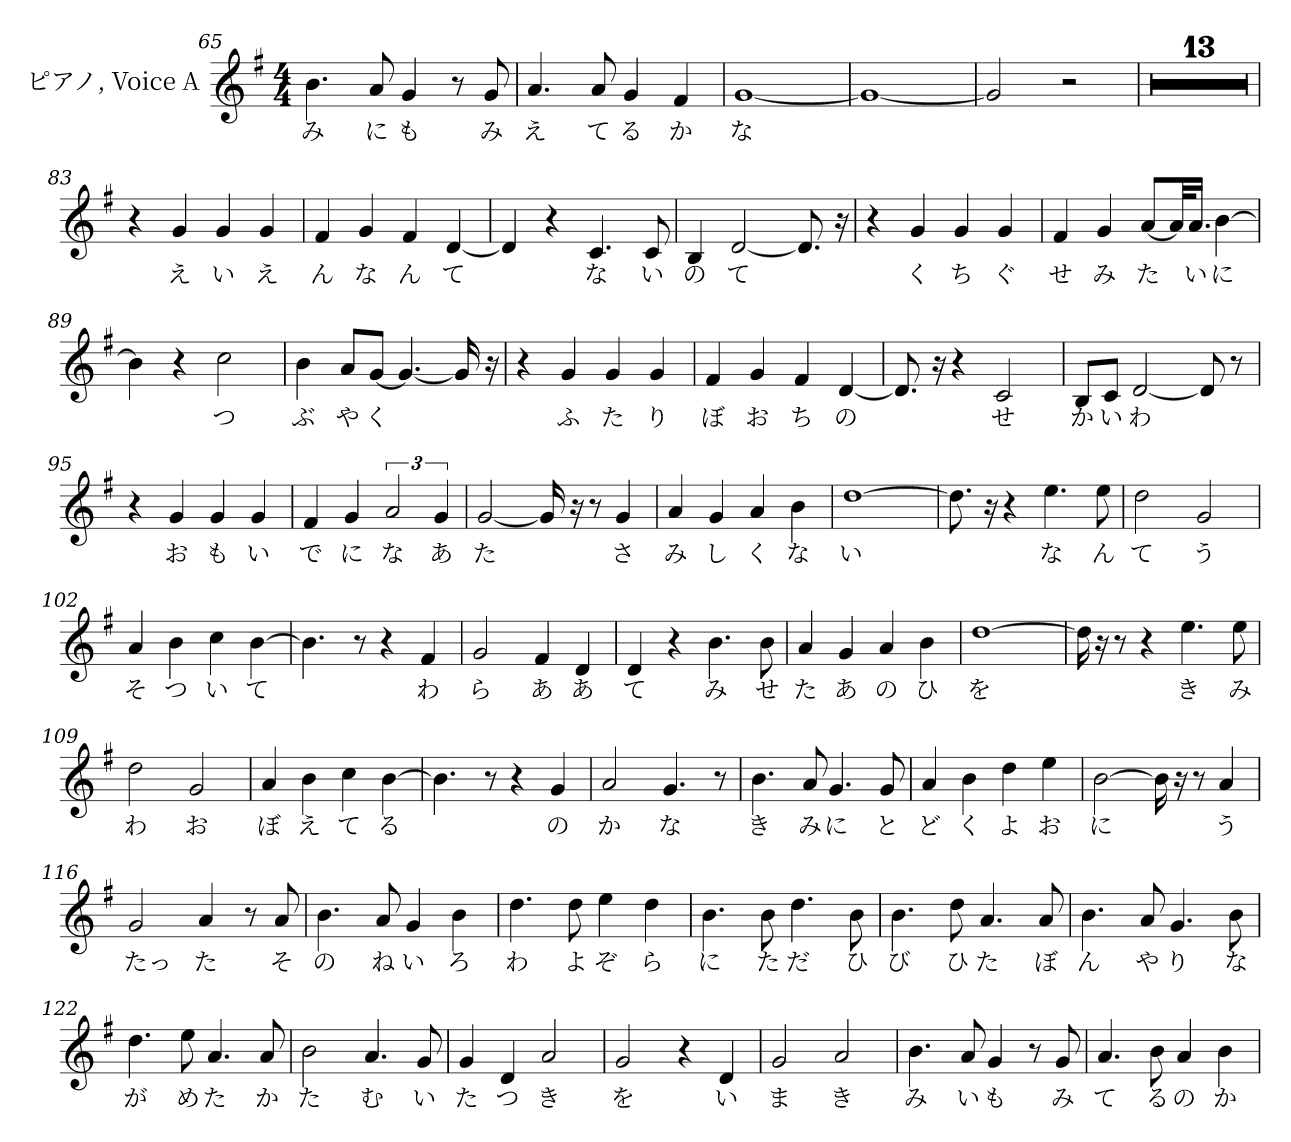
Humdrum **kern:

**kern	**text
*part1	*part1
*staff1	*staff1
*I"ピアノ, Voice A	*
*clefG2	*
*k[f#]	*
*M4/4	*
=65	=65
!	!LO:LY:b
4.b\	み
!	!LO:LY:b
8a/	に
!	!LO:LY:b
4g/	も
8r	.
!	!LO:LY:b
8g/	み
=66	=66
!	!LO:LY:b
4.a/	え
!	!LO:LY:b
8a/	て
!	!LO:LY:b
4g/	る
!	!LO:LY:b
4f#/	か
=67	=67
!	!LO:LY:b
[1g	な
=68	=68
1g_	.
=69	=69
2g/]	.
2r	.
=70	=70
1r	.
=71	=71
1r	.
=72	=72
1r	.
=73	=73
1r	.
!!LO:LB:g=z
=74	=74
1r	.
=75	=75
1r	.
=76	=76
1r	.
=77	=77
1r	.
=78	=78
1r	.
=79	=79
1r	.
=80	=80
1r	.
=81	=81
1r	.
=82	=82
1r	.
=83	=83
4r	.
!	!LO:LY:b
4g/	え
!	!LO:LY:b
4g/	い
!	!LO:LY:b
4g/	え
=84	=84
!	!LO:LY:b
4f#/	ん
!	!LO:LY:b
4g/	な
!	!LO:LY:b
4f#/	ん
!	!LO:LY:b
[4d/	て
=85	=85
4d/]	.
4r	.
!	!LO:LY:b
4.c/	な
!	!LO:LY:b
8c/	い
!!LO:LB:g=z
=86	=86
!	!LO:LY:b
4B/	の
!	!LO:LY:b
[2d/	て
8.d/]	.
16r	.
=87	=87
4r	.
!	!LO:LY:b
4g/	く
!	!LO:LY:b
4g/	ち
!	!LO:LY:b
4g/	ぐ
=88	=88
!	!LO:LY:b
4f#/	せ
!	!LO:LY:b
4g/	み
!	!LO:LY:b
[8a/L	た
32a/KL]	.
!	!LO:LY:b
16.a/JJ	い
!	!LO:LY:b
[4b\	に
=89	=89
4b\]	.
4r	.
!	!LO:LY:b
2cc\	つ
=90	=90
!	!LO:LY:b
4b\	ぶ
!	!LO:LY:b
8a/L	や
!	!LO:LY:b
[8g/J	く
4.g/_	.
16g/]	.
16r	.
=91	=91
4r	.
!	!LO:LY:b
4g/	ふ
!	!LO:LY:b
4g/	た
!	!LO:LY:b
4g/	り
=92	=92
!	!LO:LY:b
4f#/	ぼ
!	!LO:LY:b
4g/	お
!	!LO:LY:b
4f#/	ち
!	!LO:LY:b
[4d/	の
!!LO:PB:g=z
=93	=93
8.d/]	.
16r	.
4r	.
!	!LO:LY:b
2c/	せ
=94	=94
!	!LO:LY:b
8B/L	か
!	!LO:LY:b
8c/J	い
!	!LO:LY:b
[2d/	わ
8d/]	.
8r	.
=95	=95
4r	.
!	!LO:LY:b
4g/	お
!	!LO:LY:b
4g/	も
!	!LO:LY:b
4g/	い
=96	=96
!	!LO:LY:b
4f#/	で
!	!LO:LY:b
4g/	に
!	!LO:LY:b
3a/	な
!	!LO:LY:b
6g/	あ
=97	=97
!	!LO:LY:b
[2g/	た
16g/]	.
16r	.
8r	.
!	!LO:LY:b
4g/	さ
=98	=98
!	!LO:LY:b
4a/	み
!	!LO:LY:b
4g/	し
!	!LO:LY:b
4a/	く
!	!LO:LY:b
4b\	な
=99	=99
!	!LO:LY:b
[1dd	い
=100	=100
8.dd\]	.
16r	.
4r	.
!	!LO:LY:b
4.ee\	な
!	!LO:LY:b
8ee\	ん
!!LO:LB:g=z
=101	=101
!	!LO:LY:b
2dd\	て
!	!LO:LY:b
2g/	う
=102	=102
!	!LO:LY:b
4a/	そ
!	!LO:LY:b
4b\	つ
!	!LO:LY:b
4cc\	い
!	!LO:LY:b
[4b\	て
=103	=103
4.b\]	.
8r	.
4r	.
!	!LO:LY:b
4f#/	わ
=104	=104
!	!LO:LY:b
2g/	ら
!	!LO:LY:b
4f#/	あ
!	!LO:LY:b
4d/	あ
=105	=105
!	!LO:LY:b
4d/	て
4r	.
!	!LO:LY:b
4.b\	み
!	!LO:LY:b
8b\	せ
=106	=106
!	!LO:LY:b
4a/	た
!	!LO:LY:b
4g/	あ
!	!LO:LY:b
4a/	の
!	!LO:LY:b
4b\	ひ
=107	=107
!	!LO:LY:b
[1dd	を
=108	=108
16dd\]	.
16r	.
8r	.
4r	.
!	!LO:LY:b
4.ee\	き
!	!LO:LY:b
8ee\	み
=109	=109
!	!LO:LY:b
2dd\	わ
!	!LO:LY:b
2g/	お
!!LO:LB:g=z
=110	=110
!	!LO:LY:b
4a/	ぼ
!	!LO:LY:b
4b\	え
!	!LO:LY:b
4cc\	て
!	!LO:LY:b
[4b\	る
=111	=111
4.b\]	.
8r	.
4r	.
!	!LO:LY:b
4g/	の
=112	=112
!	!LO:LY:b
2a/	か
!	!LO:LY:b
4.g/	な
8r	.
=113	=113
!	!LO:LY:b
4.b\	き
!	!LO:LY:b
8a/	み
!	!LO:LY:b
4.g/	に
!	!LO:LY:b
8g/	と
=114	=114
!	!LO:LY:b
4a/	ど
!	!LO:LY:b
4b\	く
!	!LO:LY:b
4dd\	よ
!	!LO:LY:b
4ee\	お
=115	=115
!	!LO:LY:b
[2b\	に
16b\]	.
16r	.
8r	.
!	!LO:LY:b
4a/	う
=116	=116
!	!LO:LY:b
2g/	たっ
!	!LO:LY:b
4a/	た
8r	.
!	!LO:LY:b
8a/	そ
!!LO:LB:g=z
=117	=117
!	!LO:LY:b
4.b\	の
!	!LO:LY:b
8a/	ね
!	!LO:LY:b
4g/	い
!	!LO:LY:b
4b\	ろ
=118	=118
!	!LO:LY:b
4.dd\	わ
!	!LO:LY:b
8dd\	よ
!	!LO:LY:b
4ee\	ぞ
!	!LO:LY:b
4dd\	ら
=119	=119
!	!LO:LY:b
4.b\	に
!	!LO:LY:b
8b\	た
!	!LO:LY:b
4.dd\	だ
!	!LO:LY:b
8b\	ひ
=120	=120
!	!LO:LY:b
4.b\	び
!	!LO:LY:b
8dd\	ひ
!	!LO:LY:b
4.a/	た
!	!LO:LY:b
8a/	ぼ
=121	=121
!	!LO:LY:b
4.b\	ん
!	!LO:LY:b
8a/	や
!	!LO:LY:b
4.g/	り
!	!LO:LY:b
8b\	な
=122	=122
!	!LO:LY:b
4.dd\	が
!	!LO:LY:b
8ee\	め
!	!LO:LY:b
4.a/	た
!	!LO:LY:b
8a/	か
=123	=123
!	!LO:LY:b
2b\	た
!	!LO:LY:b
4.a/	む
!	!LO:LY:b
8g/	い
!!LO:LB:g=z
=124	=124
!	!LO:LY:b
4g/	た
!	!LO:LY:b
4d/	つ
!	!LO:LY:b
2a/	き
=125	=125
!	!LO:LY:b
2g/	を
4r	.
!	!LO:LY:b
4d/	い
=126	=126
!	!LO:LY:b
2g/	ま
!	!LO:LY:b
2a/	き
=127	=127
!	!LO:LY:b
4.b\	み
!	!LO:LY:b
8a/	い
!	!LO:LY:b
4g/	も
8r	.
!	!LO:LY:b
8g/	み
=128	=128
!	!LO:LY:b
4.a/	て
!	!LO:LY:b
8b\	る
!	!LO:LY:b
4a/	の
!	!LO:LY:b
4b\	か
=	=
*-	*-
